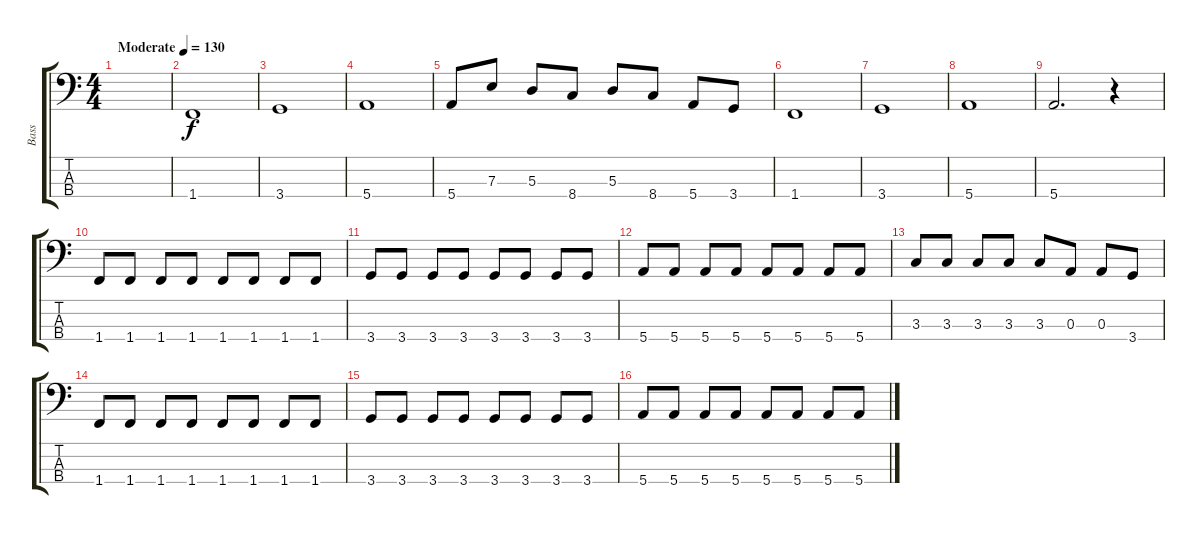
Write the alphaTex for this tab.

\track ("Bass" "Bass") {instrument electricbassfinger}
\staff {score tabs}
\tuning (G2 D2 A1 E1) {hide}
\ts (4 4)
\tempo (130 "Moderate")
\clef f4
\ks c
|
1.4.1 |
3.4.1 |
5.4.1 |
5.4.8 7.3.8 5.3.8 8.4.8 5.3.8 8.4.8 5.4.8 3.4.8 |
1.4.1 |
3.4.1 |
5.4.1 |
5.4.2{d} r.4 |
1.4.8 1.4.8 1.4.8 1.4.8 1.4.8 1.4.8 1.4.8 1.4.8 |
3.4.8 3.4.8 3.4.8 3.4.8 3.4.8 3.4.8 3.4.8 3.4.8 |
5.4.8 5.4.8 5.4.8 5.4.8 5.4.8 5.4.8 5.4.8 5.4.8 |
3.3.8 3.3.8 3.3.8 3.3.8 3.3.8 0.3.8 0.3.8 3.4.8 |
1.4.8 1.4.8 1.4.8 1.4.8 1.4.8 1.4.8 1.4.8 1.4.8 |
3.4.8 3.4.8 3.4.8 3.4.8 3.4.8 3.4.8 3.4.8 3.4.8 |
5.4.8 5.4.8 5.4.8 5.4.8 5.4.8 5.4.8 5.4.8 5.4.8
